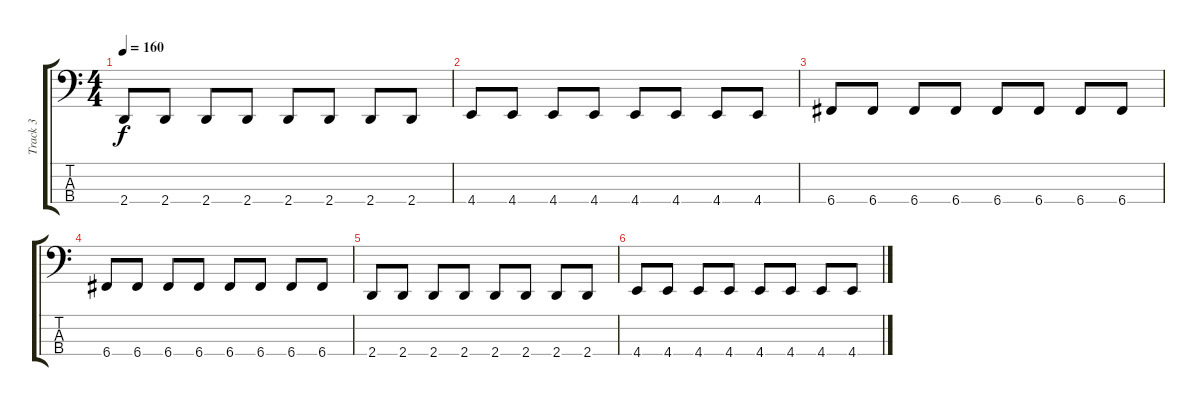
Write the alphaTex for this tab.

\track ("Track 3" "Track 3") {instrument electricbasspick}
\staff {score tabs}
\tuning (F2 C2 G1 C1) {hide}
\ts (4 4)
\tempo 160
\clef f4
\ks c
2.4.8{dy f} 2.4.8 2.4.8 2.4.8 2.4.8 2.4.8 2.4.8 2.4.8 |
4.4.8 4.4.8 4.4.8 4.4.8 4.4.8 4.4.8 4.4.8 4.4.8 |
6.4.8 6.4.8 6.4.8 6.4.8 6.4.8 6.4.8 6.4.8 6.4.8 |
6.4.8 6.4.8 6.4.8 6.4.8 6.4.8 6.4.8 6.4.8 6.4.8 |
2.4.8 2.4.8 2.4.8 2.4.8 2.4.8 2.4.8 2.4.8 2.4.8 |
4.4.8 4.4.8 4.4.8 4.4.8 4.4.8 4.4.8 4.4.8 4.4.8
